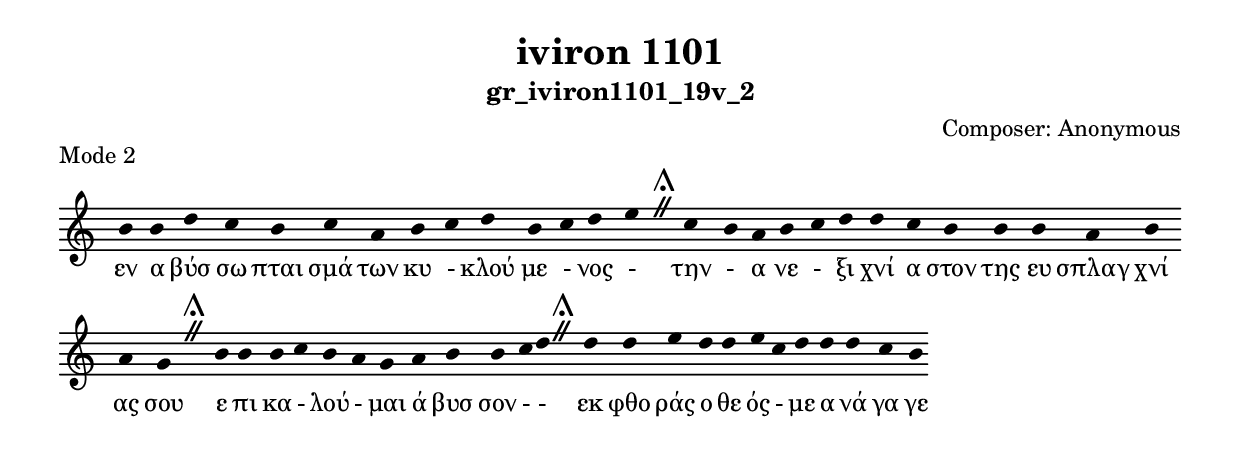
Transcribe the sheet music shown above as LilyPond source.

\include "gregorian.ly"

	\header {
 	  title = "iviron 1101"
	  subtitle = "gr_iviron1101_19v_2"
	  composer = "Composer: Anonymous"
	  piece = "Mode 2"
	}

	chant = {
	  b'4 b'4 d''4 c''4 b'4 c''4 a'4 b'4 c''4 d''4 b'4 c''4 d''4 e''4 \divisioMaior
 c''4 b'4 a'4 b'4 c''4 d''4 d''4 c''4 b'4 b'4 b'4 a'4 b'4 a'4 g'4 \divisioMaior
 b'4 b'4 b'4 c''4 b'4 a'4 g'4 a'4 b'4 b'4 c''4 d''4 \divisioMaior
 d''4 d''4 e''4 d''4 d''4 e''4 c''4 d''4 d''4 d''4 c''4 b'4\finalis
	}

	verba = \lyricmode {εν α βύσ σω πται σμά των κυ - κλού με - νος - 
την - α νε - ξι χνί α στον της ευ σπλαγ χνί ας σου 
ε πι κα - λού - μαι ά βυσ σον -  - 
εκ φθο ράς ο θε ός - με α νά γα γε 
	}


	\score {
	  \new Staff <<
	  \new Voice = "melody" \chant
	  \new Lyrics = "one" \lyricsto melody \verba
	  >>
	  \layout {
	    \context {
	      \Staff
	      \remove "Time_signature_engraver"
	      \remove "Bar_engraver"
	    }
	    \context {
	      \Voice
	      \remove "Stem_engraver"
	    }
	  }
	}